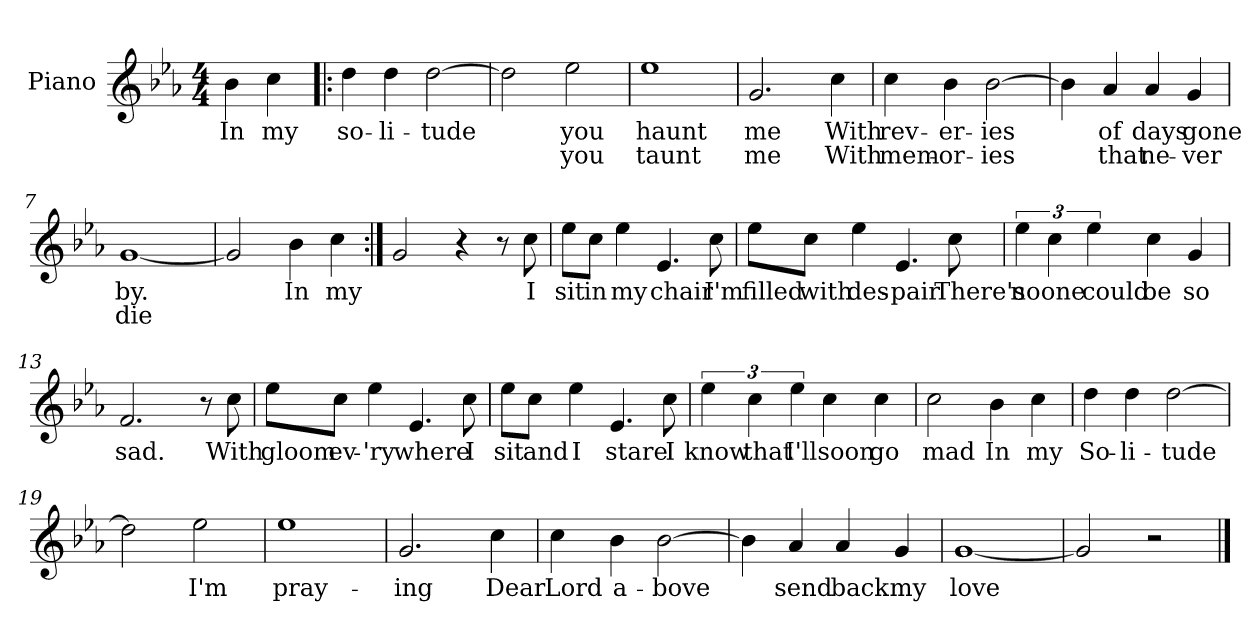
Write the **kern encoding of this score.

**kern	**text	**text
*part1	*part1	*part1
*staff1	*staff1	*staff1
*I"Piano	*	*
*I'Pno.	*	*
*clefG2	*	*
*k[b-e-a-]	*	*
*M4/4	*	*
*MM100	*	*
=	=	=
!	!LO:LY:b	!
4b-\	In	.
!	!LO:LY:b	!
4cc\	my	.
=1!|:	=1!|:	=1!|:
!	!LO:LY:b	!
4dd\	so-	.
!	!LO:LY:b	!
4dd\	-li-	.
!	!LO:LY:b	!
[2dd\	-tude	.
=2	=2	=2
2dd\]	.	.
!	!LO:LY:b	!LO:LY:b
2ee-\	you	you
=3	=3	=3
!	!LO:LY:b	!LO:LY:b
1ee-	haunt	taunt
=4	=4	=4
!	!LO:LY:b	!LO:LY:b
2.g/	me	me
!	!LO:LY:b	!LO:LY:b
4cc\	With	With
=5	=5	=5
!	!LO:LY:b	!LO:LY:b
4cc\	rev-	mem-
!	!LO:LY:b	!LO:LY:b
4b-\	-er-	-or-
!	!LO:LY:b	!LO:LY:b
[2b-\	-ies	-ies
=6	=6	=6
4b-\]	.	.
!	!LO:LY:b	!LO:LY:b
4a-/	of	that
!	!LO:LY:b	!LO:LY:b
4a-/	days	ne-
!	!LO:LY:b	!LO:LY:b
4g/	gone	-ver
=7	=7	=7
!	!LO:LY:b	!LO:LY:b
[1g	by.	die
!!LO:LB:g=z
=8	=8	=8
2g/]	.	.
!	!LO:LY:b	!
4b-\	In	.
!	!LO:LY:b	!
4cc\	my	.
=9:|!	=9:|!	=9:|!
2g/	.	.
4r	.	.
8r	.	.
!	!LO:LY:b	!
8cc\	I	.
=10	=10	=10
!	!LO:LY:b	!
8ee-\L	sit	.
!	!LO:LY:b	!
8cc\J	in	.
!	!LO:LY:b	!
4ee-\	my	.
!	!LO:LY:b	!
4.e-/	chair	.
!	!LO:LY:b	!
8cc\	I'm	.
=11	=11	=11
!	!LO:LY:b	!
8ee-\L	filled	.
!	!LO:LY:b	!
8cc\J	with	.
!	!LO:LY:b	!
4ee-\	des-	.
!	!LO:LY:b	!
4.e-/	-pair	.
!	!LO:LY:b	!
8cc\	There's	.
=12	=12	=12
!	!LO:LY:b	!
6ee-\	no	.
!	!LO:LY:b	!
6cc\	one	.
!	!LO:LY:b	!
6ee-\	could	.
!	!LO:LY:b	!
4cc\	be	.
!	!LO:LY:b	!
4g/	so	.
!!LO:LB:g=z
=13	=13	=13
!	!LO:LY:b	!
2.f/	sad.	.
8r	.	.
!	!LO:LY:b	!
8cc\	With	.
=14	=14	=14
!	!LO:LY:b	!
8ee-\L	gloom	.
!	!LO:LY:b	!
8cc\J	ev-	.
!	!LO:LY:b	!
4ee-\	-'ry	.
!	!LO:LY:b	!
4.e-/	where	.
!	!LO:LY:b	!
8cc\	I	.
=15	=15	=15
!	!LO:LY:b	!
8ee-\L	sit	.
!	!LO:LY:b	!
8cc\J	and	.
!	!LO:LY:b	!
4ee-\	I	.
!	!LO:LY:b	!
4.e-/	stare	.
!	!LO:LY:b	!
8cc\	I	.
=16	=16	=16
!	!LO:LY:b	!
6ee-\	know	.
!	!LO:LY:b	!
6cc\	that	.
!	!LO:LY:b	!
6ee-\	I'll	.
!	!LO:LY:b	!
4cc\	soon	.
!	!LO:LY:b	!
4cc\	go	.
=17	=17	=17
!	!LO:LY:b	!
2cc\	mad	.
!	!LO:LY:b	!
4b-\	In	.
!	!LO:LY:b	!
4cc\	my	.
!!LO:LB:g=z
=18	=18	=18
!	!LO:LY:b	!
4dd\	So-	.
!	!LO:LY:b	!
4dd\	-li-	.
!	!LO:LY:b	!
[2dd\	-tude	.
=19	=19	=19
2dd\]	.	.
!	!LO:LY:b	!
2ee-\	I'm	.
=20	=20	=20
!	!LO:LY:b	!
1ee-	pray-	.
=21	=21	=21
!	!LO:LY:b	!
2.g/	-ing	.
!	!LO:LY:b	!
4cc\	Dear	.
=22	=22	=22
!	!LO:LY:b	!
4cc\	Lord	.
!	!LO:LY:b	!
4b-\	a-	.
!	!LO:LY:b	!
[2b-\	-bove	.
=23	=23	=23
4b-\]	.	.
!	!LO:LY:b	!
4a-/	send	.
!	!LO:LY:b	!
4a-/	back	.
!	!LO:LY:b	!
4g/	my	.
=24	=24	=24
!	!LO:LY:b	!
[1g	love	.
=25	=25	=25
2g/]	.	.
2r	.	.
==	==	==
*-	*-	*-
